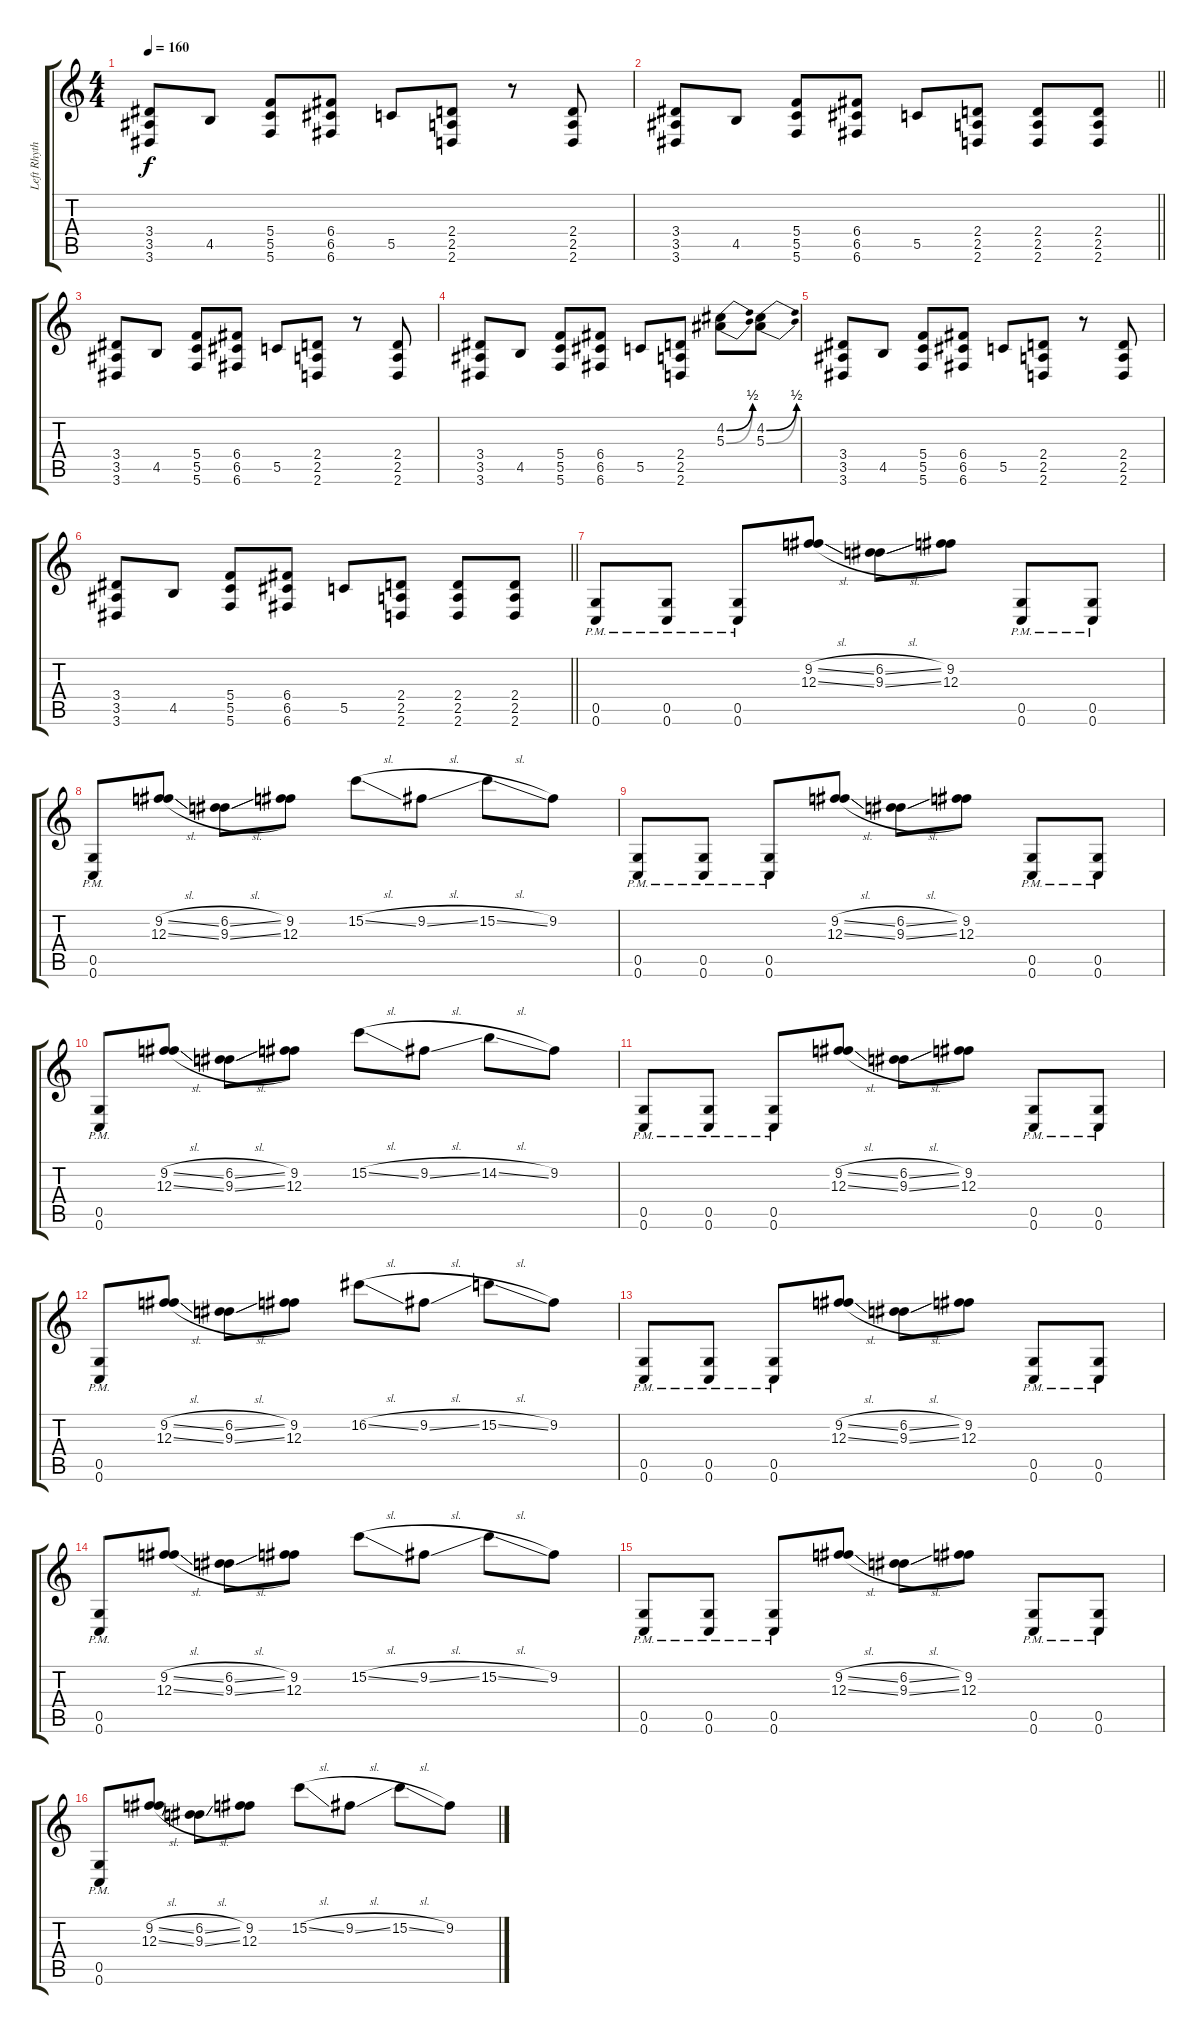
\track ("Left Rhythm" "Left Rhyth") {instrument distortionguitar}
\staff {score tabs}
\tuning (D4 A3 F3 C3 G2 C2) {hide}
\ts (4 4)
\tempo 160
\clef g2
\ks c
(3.4 3.5 3.6).8{dy f} 4.5.8 (5.4 5.5 5.6).8 (6.4 6.5 6.6).8 5.5.8 (2.4 2.5 2.6).8 r.8 (2.4 2.5 2.6).8 |
\barLineRight lightlight
(3.4 3.5 3.6).8 4.5.8 (5.4 5.5 5.6).8 (6.4 6.5 6.6).8 5.5.8 (2.4 2.5 2.6).8 (2.4 2.5 2.6).8 (2.4 2.5 2.6).8 |
(3.4 3.5 3.6).8 4.5.8 (5.4 5.5 5.6).8 (6.4 6.5 6.6).8 5.5.8 (2.4 2.5 2.6).8 r.8 (2.4 2.5 2.6).8 |
(3.4 3.5 3.6).8 4.5.8 (5.4 5.5 5.6).8 (6.4 6.5 6.6).8 5.5.8 (2.4 2.5 2.6).8 (4.2{be (bend 0 0 60 2)} 5.3{be (bend 0 0 60 2)}).8 (4.2{be (bend 0 0 60 2)} 5.3{be (bend 0 0 60 2)}).8 |
(3.4 3.5 3.6).8 4.5.8 (5.4 5.5 5.6).8 (6.4 6.5 6.6).8 5.5.8 (2.4 2.5 2.6).8 r.8 (2.4 2.5 2.6).8 |
\barLineRight lightlight
(3.4 3.5 3.6).8 4.5.8 (5.4 5.5 5.6).8 (6.4 6.5 6.6).8 5.5.8 (2.4 2.5 2.6).8 (2.4 2.5 2.6).8 (2.4 2.5 2.6).8 |
\section ("" "")
(0.5{pm} 0.6{pm}).8 (0.5{pm} 0.6{pm}).8 (0.5{pm} 0.6{pm}).8 (9.2{sl} 12.3{sl}).8 (6.2{sl} 9.3{sl}).8 (9.2 12.3).8 (0.5{pm} 0.6{pm}).8 (0.5{pm} 0.6{pm}).8 |
(0.5{pm} 0.6{pm}).8 (9.2{sl} 12.3{sl}).8 (6.2{sl} 9.3{sl}).8 (9.2 12.3).8 15.2{sl}.8 9.2{sl}.8 15.2{sl}.8 9.2.8 |
(0.5{pm} 0.6{pm}).8 (0.5{pm} 0.6{pm}).8 (0.5{pm} 0.6{pm}).8 (9.2{sl} 12.3{sl}).8 (6.2{sl} 9.3{sl}).8 (9.2 12.3).8 (0.5{pm} 0.6{pm}).8 (0.5{pm} 0.6{pm}).8 |
(0.5{pm} 0.6{pm}).8 (9.2{sl} 12.3{sl}).8 (6.2{sl} 9.3{sl}).8 (9.2 12.3).8 15.2{sl}.8 9.2{sl}.8 14.2{sl}.8 9.2.8 |
(0.5{pm} 0.6{pm}).8 (0.5{pm} 0.6{pm}).8 (0.5{pm} 0.6{pm}).8 (9.2{sl} 12.3{sl}).8 (6.2{sl} 9.3{sl}).8 (9.2 12.3).8 (0.5{pm} 0.6{pm}).8 (0.5{pm} 0.6{pm}).8 |
(0.5{pm} 0.6{pm}).8 (9.2{sl} 12.3{sl}).8 (6.2{sl} 9.3{sl}).8 (9.2 12.3).8 16.2{sl}.8 9.2{sl}.8 15.2{sl}.8 9.2.8 |
(0.5{pm} 0.6{pm}).8 (0.5{pm} 0.6{pm}).8 (0.5{pm} 0.6{pm}).8 (9.2{sl} 12.3{sl}).8 (6.2{sl} 9.3{sl}).8 (9.2 12.3).8 (0.5{pm} 0.6{pm}).8 (0.5{pm} 0.6{pm}).8 |
(0.5{pm} 0.6{pm}).8 (9.2{sl} 12.3{sl}).8 (6.2{sl} 9.3{sl}).8 (9.2 12.3).8 15.2{sl}.8 9.2{sl}.8 15.2{sl}.8 9.2.8 |
(0.5{pm} 0.6{pm}).8 (0.5{pm} 0.6{pm}).8 (0.5{pm} 0.6{pm}).8 (9.2{sl} 12.3{sl}).8 (6.2{sl} 9.3{sl}).8 (9.2 12.3).8 (0.5{pm} 0.6{pm}).8 (0.5{pm} 0.6{pm}).8 |
(0.5{pm} 0.6{pm}).8 (9.2{sl} 12.3{sl}).8 (6.2{sl} 9.3{sl}).8 (9.2 12.3).8 15.2{sl}.8 9.2{sl}.8 15.2{sl}.8 9.2.8
